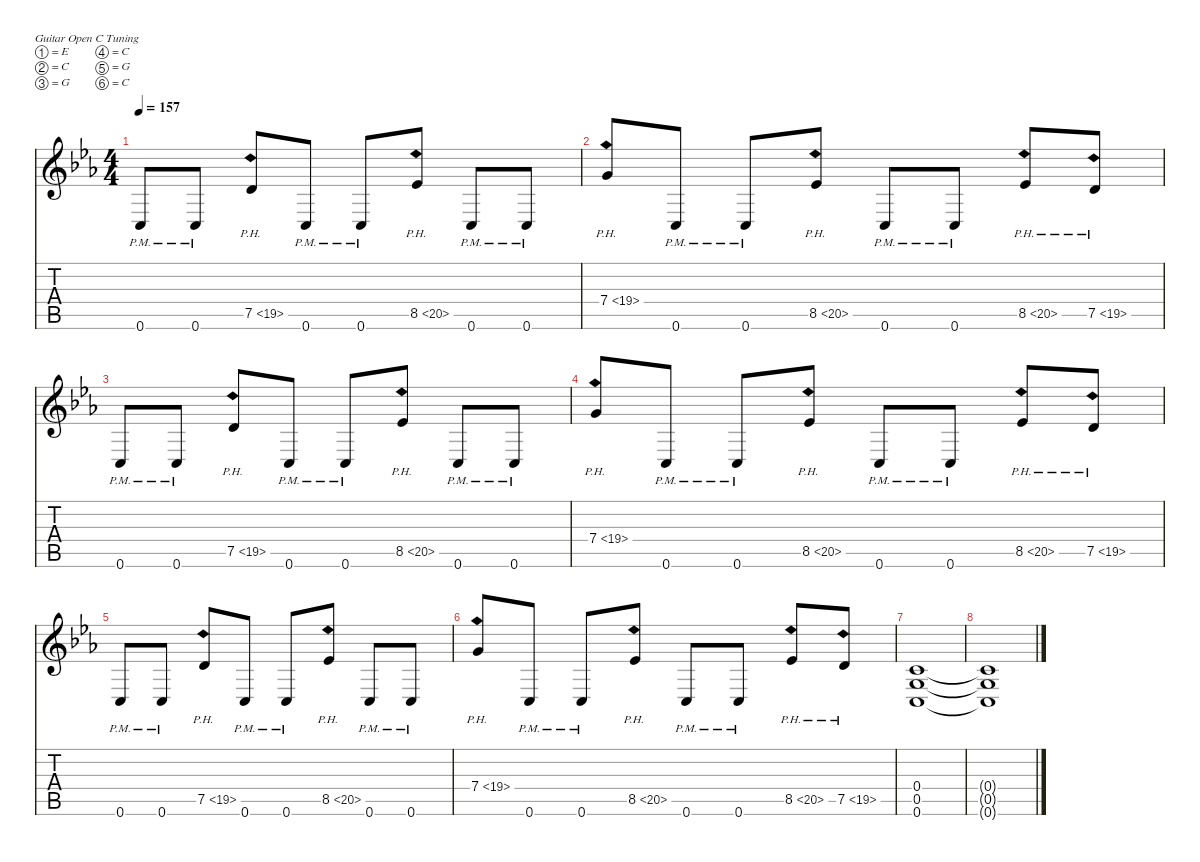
\defaultSystemsLayout 4
\hideDynamics
\bracketExtendMode nobrackets
\singleTrackTrackNamePolicy hidden
\multiTrackTrackNamePolicy hidden
\firstSystemTrackNameMode fullname
\firstSystemTrackNameOrientation horizontal
\otherSystemsTrackNameOrientation horizontal
\track ("Guitar Two" "dist.guit.") {instrument distortionguitar}
\staff {score tabs}
\tuning (E4 C4 G3 C3 G2 C2)
\ts (4 4)
\tempo 157
\clef g2
\ks cminor
0.6{pm acc forcenatural}.8{dy f beam Up} 0.6{pm acc forcenatural}.8{beam Up} 7.5{ph 12 acc forcenatural}.8{beam Up} 0.6{pm acc forcenatural}.8{beam Up} 0.6{pm acc forcenatural}.8{beam Up} 8.5{ph 12 acc b}.8{beam Up} 0.6{pm acc forcenatural}.8{beam Up} 0.6{pm acc forcenatural}.8{beam Up} |
7.4{ph 12 acc forcenatural}.8{beam Up} 0.6{pm acc forcenatural}.8{beam Up} 0.6{pm acc forcenatural}.8{beam Up} 8.5{ph 12 acc b}.8{beam Up} 0.6{pm acc forcenatural}.8{beam Up} 0.6{pm acc forcenatural}.8{beam Up} 8.5{ph 12 acc b}.8{beam Up} 7.5{ph 12 acc forcenatural}.8{beam Up} |
0.6{pm acc forcenatural}.8{beam Up} 0.6{pm acc forcenatural}.8{beam Up} 7.5{ph 12 acc forcenatural}.8{beam Up} 0.6{pm acc forcenatural}.8{beam Up} 0.6{pm acc forcenatural}.8{beam Up} 8.5{ph 12 acc b}.8{beam Up} 0.6{pm acc forcenatural}.8{beam Up} 0.6{pm acc forcenatural}.8{beam Up} |
7.4{ph 12 acc forcenatural}.8{beam Up} 0.6{pm acc forcenatural}.8{beam Up} 0.6{pm acc forcenatural}.8{beam Up} 8.5{ph 12 acc b}.8{beam Up} 0.6{pm acc forcenatural}.8{beam Up} 0.6{pm acc forcenatural}.8{beam Up} 8.5{ph 12 acc b}.8{beam Up} 7.5{ph 12 acc forcenatural}.8{beam Up} |
0.6{pm acc forcenatural}.8{beam Up} 0.6{pm acc forcenatural}.8{beam Up} 7.5{ph 12 acc forcenatural}.8{beam Up} 0.6{pm acc forcenatural}.8{beam Up} 0.6{pm acc forcenatural}.8{beam Up} 8.5{ph 12 acc b}.8{beam Up} 0.6{pm acc forcenatural}.8{beam Up} 0.6{pm acc forcenatural}.8{beam Up} |
7.4{ph 12 acc forcenatural}.8{beam Up} 0.6{pm acc forcenatural}.8{beam Up} 0.6{pm acc forcenatural}.8{beam Up} 8.5{ph 12 acc b}.8{beam Up} 0.6{pm acc forcenatural}.8{beam Up} 0.6{pm acc forcenatural}.8{beam Up} 8.5{ph 12 acc b}.8{beam Up} 7.5{ph 12 acc forcenatural}.8{beam Up} |
(0.4{acc forcenatural} 0.5{acc forcenatural} 0.6{acc forcenatural}).1{beam Up} |
(0.4{t acc forcenatural} 0.5{t acc forcenatural} 0.6{t acc forcenatural}).1{beam Up}
